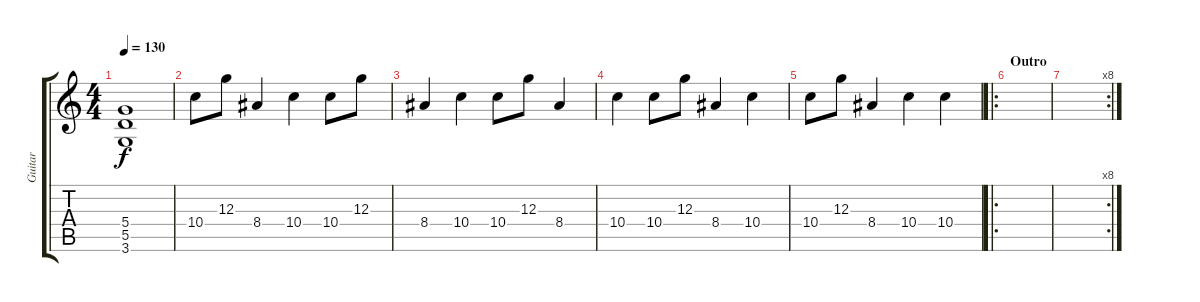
\track ("Guitar" "Guitar") {instrument overdrivenguitar}
\staff {score tabs}
\tuning (E4 B3 G3 D3 A2 E2) {hide}
\ts (4 4)
\tempo 130
\clef g2
\ks c
(5.4 5.5 3.6).1{dy f} |
10.4.8 12.3.8 8.4.4 10.4.4 10.4.8 12.3.8 |
8.4.4 10.4.4 10.4.8 12.3.8 8.4.4 |
10.4.4 10.4.8 12.3.8 8.4.4 10.4.4 |
10.4.8 12.3.8 8.4.4 10.4.4 10.4.4 |
\ro
\section ("" "Outro")
|
\rc 8
